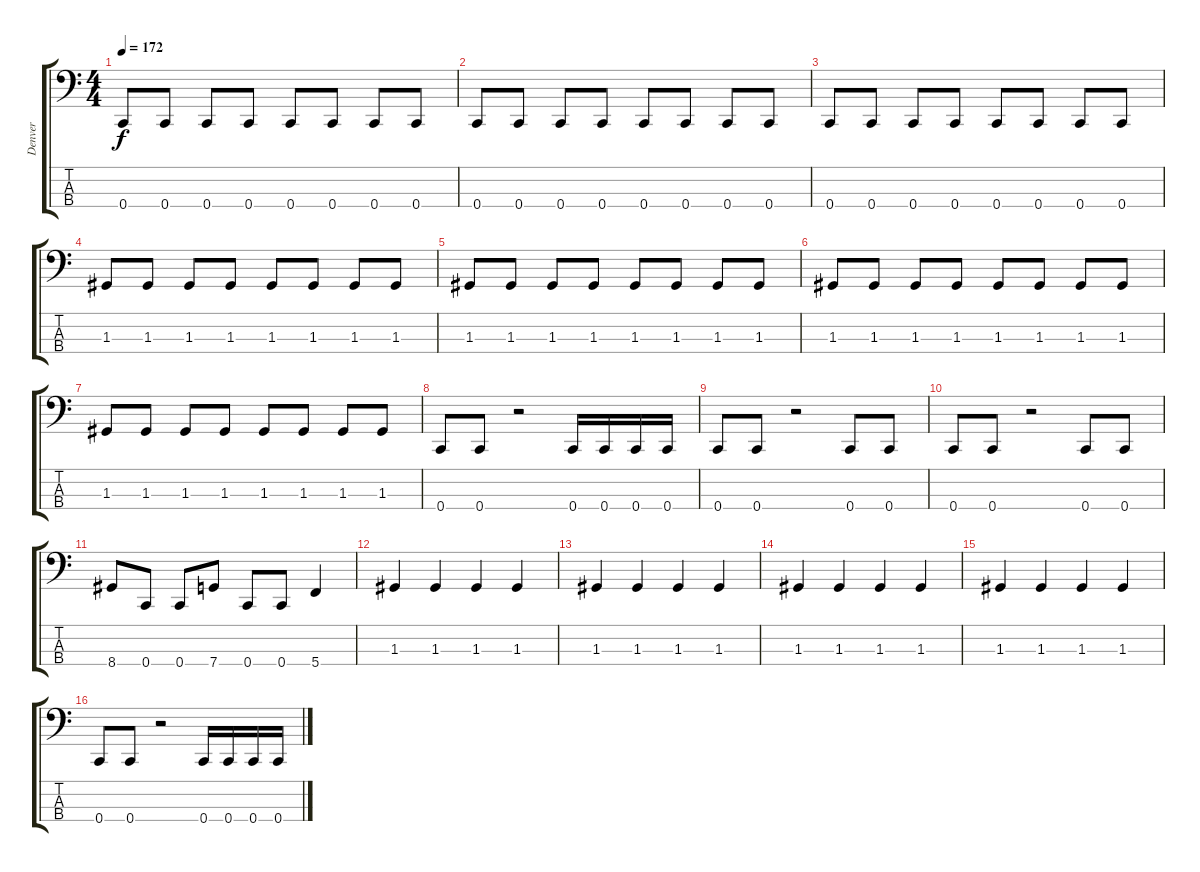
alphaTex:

\track ("Denver" "Denver") {instrument electricbassfinger}
\staff {score tabs}
\tuning (F2 C2 G1 C1) {hide}
\ts (4 4)
\tempo 172
\clef f4
\ks c
0.4.8{dy f} 0.4.8 0.4.8 0.4.8 0.4.8 0.4.8 0.4.8 0.4.8 |
0.4.8 0.4.8 0.4.8 0.4.8 0.4.8 0.4.8 0.4.8 0.4.8 |
0.4.8 0.4.8 0.4.8 0.4.8 0.4.8 0.4.8 0.4.8 0.4.8 |
1.3.8 1.3.8 1.3.8 1.3.8 1.3.8 1.3.8 1.3.8 1.3.8 |
1.3.8 1.3.8 1.3.8 1.3.8 1.3.8 1.3.8 1.3.8 1.3.8 |
1.3.8 1.3.8 1.3.8 1.3.8 1.3.8 1.3.8 1.3.8 1.3.8 |
1.3.8 1.3.8 1.3.8 1.3.8 1.3.8 1.3.8 1.3.8 1.3.8 |
0.4.8 0.4.8 r.2 0.4.16 0.4.16 0.4.16 0.4.16 |
0.4.8 0.4.8 r.2 0.4.8 0.4.8 |
0.4.8 0.4.8 r.2 0.4.8 0.4.8 |
8.4.8 0.4.8 0.4.8 7.4.8 0.4.8 0.4.8 5.4.4 |
1.3.4 1.3.4 1.3.4 1.3.4 |
1.3.4 1.3.4 1.3.4 1.3.4 |
1.3.4 1.3.4 1.3.4 1.3.4 |
1.3.4 1.3.4 1.3.4 1.3.4 |
0.4.8 0.4.8 r.2 0.4.16 0.4.16 0.4.16 0.4.16
